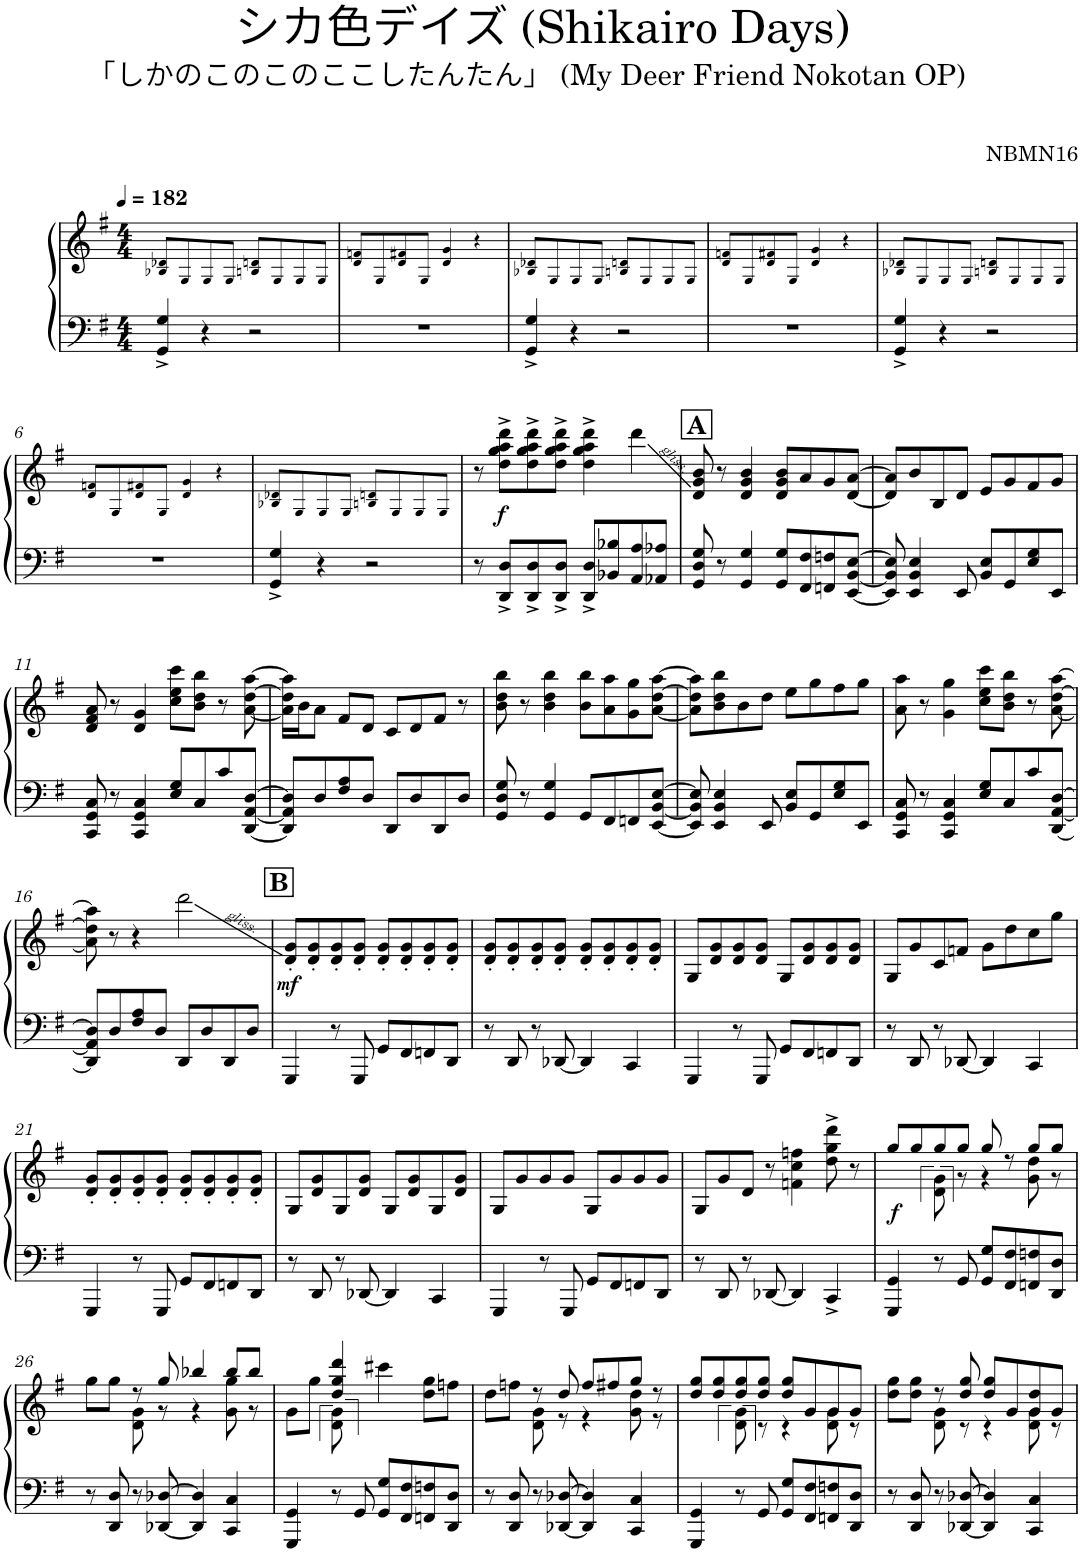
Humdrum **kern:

**kern	**kern	**dynam
*part1	*part1	*part1
*staff2	*staff1	*staff1/2
*I"Piano	*	*
*I'Pno.	*	*
*clefF4	*clefG2	*
*k[f#]	*k[f#]	*
*M4/4	*M4/4	*
*MM182	*MM182	*
=1	=1	=1
4GG/^ 4G/^	8B-X!/ 8d-X!/L	.
.	8G!/	.
4r	8G!/	.
.	8G!/J	.
2r	8Bn!/ 8dn!/L	.
.	8G!/	.
.	8G!/	.
.	8G!/J	.
=2	=2	=2
1r	8d!/ 8fn!/L	.
.	8G!/	.
.	8d!/ 8f#X!/	.
.	8G!/J	.
.	4d!/ 4g!/	.
.	4r	.
=3	=3	=3
4GG/^ 4G/^	8B-X!/ 8d-X!/L	.
.	8G!/	.
4r	8G!/	.
.	8G!/J	.
2r	8Bn!/ 8dn!/L	.
.	8G!/	.
.	8G!/	.
.	8G!/J	.
=4	=4	=4
1r	8d!/ 8fn!/L	.
.	8G!/	.
.	8d!/ 8f#X!/	.
.	8G!/J	.
.	4d!/ 4g!/	.
.	4r	.
=5	=5	=5
4GG/^ 4G/^	8B-X!/ 8d-X!/L	.
.	8G!/	.
4r	8G!/	.
.	8G!/J	.
2r	8Bn!/ 8dn!/L	.
.	8G!/	.
.	8G!/	.
.	8G!/J	.
!!LO:LB:g=z
=6	=6	=6
1r	8d!/ 8fn!/L	.
.	8G!/	.
.	8d!/ 8f#X!/	.
.	8G!/J	.
.	4d!/ 4g!/	.
.	4r	.
=7	=7	=7
4GG/^ 4G/^	8B-X!/ 8d-X!/L	.
.	8G!/	.
4r	8G!/	.
.	8G!/J	.
2r	8Bn!/ 8dn!/L	.
.	8G!/	.
.	8G!/	.
.	8G!/J	.
=8	=8	=8
8r	8r	.
!	!	!LO:DY:b
8DD/^ 8D/^L	8dd\^ 8gg\^ 8aa\^ 8ddd\^L	f
8DD/^ 8D/^	8dd\^ 8gg\^ 8aa\^ 8ddd\^	.
8DD/^ 8D/^J	8dd\^ 8gg\^ 8aa\^ 8ddd\^J	.
8DD/^ 8D/^L	4dd\^ 4gg\^ 4aa\^ 4ddd\^	.
8BB-X/ 8B-X/	.	.
8AA/ 8A/	4ddd\	.
8AA-X/ 8A-X/J	.	.
!!LO:REH:place=s1:a:B:cj:fs=14:t=A
=9	=9	=9
8GG/ 8D/ 8G/	8d/ 8g/ 8b/	.
8r	8r	.
4GG/ 4G/	4d/ 4g/ 4b/	.
8GG/ 8G/L	8d/ 8g/ 8b/L	.
8FF#/ 8F#/	8a/	.
8FFn/ 8Fn/	8g/	.
[8EE/ [8BB/ [8E/J	[8d/ [8a/J	.
=10	=10	=10
8EE/] 8BB/] 8E/]	8d/] 8a/]L	.
4EE/ 4BB/ 4E/	8b/	.
.	8B/	.
8EE/	8d/J	.
8BB/ 8E/L	8e/L	.
8GG/	8g/	.
8E/ 8G/	8f#/	.
8EE/J	8g/J	.
!!LO:LB:g=z
=11	=11	=11
8CC/ 8GG/ 8C/	8d/ 8f#/ 8a/	.
8r	8r	.
4CC/ 4GG/ 4C/	4d/ 4g/	.
8E/ 8G/L	8cc\ 8ee\ 8ccc\L	.
8C/	8b\ 8dd\ 8bb\J	.
8c/	8r	.
[8DD/ [8AA/ [8D/J	[8a\ [8dd\ [8aa\	.
=12	=12	=12
8DD/] 8AA/] 8D/]L	16a\] 16dd\] 16aa\]LL	.
.	16b\J	.
8D/	8a\J	.
8F#/ 8A/	8f#/L	.
8D/J	8d/J	.
8DD/L	8c/L	.
8D/	8d/	.
8DD/	8f#/J	.
8D/J	8r	.
=13	=13	=13
8GG/ 8D/ 8G/	8b\ 8dd\ 8bb\	.
8r	8r	.
4GG/ 4G/	4b\ 4dd\ 4bb\	.
8GG/L	8b\ 8bb\L	.
8FF#/	8a\ 8aa\	.
8FFn/	8g\ 8gg\	.
[8EE/ [8BB/ [8E/J	[8a\ [8dd\ [8aa\J	.
=14	=14	=14
8EE/] 8BB/] 8E/]	8a\] 8dd\] 8aa\]L	.
4EE/ 4BB/ 4E/	8b\ 8dd\ 8bb\	.
.	8b\	.
8EE/	8dd\J	.
8BB/ 8E/L	8ee\L	.
8GG/	8gg\	.
8E/ 8G/	8ff#\	.
8EE/J	8gg\J	.
=15	=15	=15
8CC/ 8GG/ 8C/	8a\ 8aa\	.
8r	8r	.
4CC/ 4GG/ 4C/	4g\ 4gg\	.
8E/ 8G/L	8cc\ 8ee\ 8ccc\L	.
8C/	8b\ 8dd\ 8bb\J	.
8c/	8r	.
[8DD/ [8AA/ [8D/J	[8a\ [8dd\ [8aa\	.
!!LO:LB:g=z
=16	=16	=16
8DD/] 8AA/] 8D/]L	8a\] 8dd\] 8aa\]	.
8D/	8r	.
8F#/ 8A/	4r	.
8D/J	.	.
8DD/L	2ddd\	.
8D/	.	.
8DD/	.	.
8D/J	.	.
!!LO:REH:place=s1:a:B:cj:fs=14:t=B
=17	=17	=17
!	!	!LO:DY:b
4GGG/	8d/' 8g/'L	mf
.	8d/' 8g/'	.
8r	8d/' 8g/'	.
8GGG/	8d/' 8g/'J	.
8GG/L	8d/' 8g/'L	.
8FF#/	8d/' 8g/'	.
8FFn/	8d/' 8g/'	.
8DD/J	8d/' 8g/'J	.
=18	=18	=18
8r	8d/' 8g/'L	.
8DD/	8d/' 8g/'	.
8r	8d/' 8g/'	.
[8DD-X/	8d/' 8g/'J	.
4DD-/]	8d/' 8g/'L	.
.	8d/' 8g/'	.
4CC/	8d/' 8g/'	.
.	8d/' 8g/'J	.
=19	=19	=19
4GGG/	8G/L	.
.	8d/ 8g/	.
8r	8d/ 8g/	.
8GGG/	8d/ 8g/J	.
8GG/L	8G/L	.
8FF#/	8d/ 8g/	.
8FFn/	8d/ 8g/	.
8DD/J	8d/ 8g/J	.
=20	=20	=20
8r	8G/L	.
8DD/	8g/	.
8r	8c/	.
[8DD-X/	8fn/J	.
4DD-/]	8g\L	.
.	8dd\	.
4CC/	8cc\	.
.	8gg\J	.
!!LO:LB:g=z
=21	=21	=21
4GGG/	8d/' 8g/'L	.
.	8d/' 8g/'	.
8r	8d/' 8g/'	.
8GGG/	8d/' 8g/'J	.
8GG/L	8d/' 8g/'L	.
8FF#/	8d/' 8g/'	.
8FFn/	8d/' 8g/'	.
8DD/J	8d/' 8g/'J	.
=22	=22	=22
8r	8G/L	.
8DD/	8d/ 8g/	.
8r	8G/	.
[8DD-X/	8d/ 8g/J	.
4DD-/]	8G/L	.
.	8d/ 8g/	.
4CC/	8G/	.
.	8d/ 8g/J	.
=23	=23	=23
4GGG/	8G/L	.
.	8g/	.
8r	8g/	.
8GGG/	8g/J	.
8GG/L	8G/L	.
8FF#/	8g/	.
8FFn/	8g/	.
8DD/J	8g/J	.
=24	=24	=24
8r	8G/L	.
8DD/	8g/	.
8r	8d/J	.
[8DD-X/	8r	.
4DD-/]	4fn\ 4cc\ 4ffn\	.
4CC^/	8dd\^ 8gg\^ 8ddd\^	.
.	8r	.
=25	=25	=25
*	*^	*
!	!	!	!LO:DY:b
4GGG/ 4GG/	8gg/L	4ryy	f
.	8gg/	.	.
8r	8gg/	8d\ 8g\	.
8GG/	8gg/J	8r	.
8GG/ 8G/L	8gg/	4r	.
8FF#/ 8F#/	8r	.	.
8FFn/ 8Fn/	8gg/L	8g\ 8dd\	.
8DD/ 8D/J	8gg/J	8r	.
!!LO:LB:g=z	!!
=26	=26	=26	=26
8r	8gg\L	4ryy	.
8DD/ 8D/	8gg\J	.	.
8r	8r	8d\ 8g\	.
[8DD-X/ [8D-X/	8gg/	8r	.
4DD-/] 4D-/]	4bb-X/	4r	.
4CC/ 4C/	8bb-/L	8g\ 8gg\	.
.	8bb-/J	8r	.
=27	=27	=27	=27
4GGG/ 4GG/	8g\L	4ryy	.
.	8gg\J	.	.
8r	4dd/ 4gg/ 4ddd/	8d\ 8g\	.
8GG/	.	2ryy	.
8GG/ 8G/L	4ccc#X\	.	.
8FF#/ 8F#/	.	.	.
8FFn/ 8Fn/	8dd\ 8gg\L	.	.
8DD/ 8D/J	8ffn\J	8ryy	.
=28	=28	=28	=28
8r	8dd\L	4ryy	.
8DD/ 8D/	8ffn\J	.	.
8r	8r	8d\ 8g\	.
[8DD-X/ [8D-X/	8dd/	8r	.
4DD-/] 4D-/]	8ff/L	4r	.
.	8ff#X/	.	.
4CC/ 4C/	8gg/J	8g\ 8dd\	.
.	8r	8r	.
=29	=29	=29	=29
4GGG/ 4GG/	8dd/ 8gg/L	4ryy	.
.	8dd/ 8gg/	.	.
8r	8dd/ 8gg/	8d\ 8g\	.
8GG/	8dd/ 8gg/J	8r	.
8GG/ 8G/L	8dd/ 8gg/L	4r	.
8FF#/ 8F#/	8g/	.	.
8FFn/ 8Fn/	8g/	8d\ 8g\	.
8DD/ 8D/J	8g/J	8r	.
=30	=30	=30	=30
8r	8dd\ 8gg\L	4ryy	.
8DD/ 8D/	8dd\ 8gg\J	.	.
8r	8r	8d\ 8g\	.
[8DD-X/ [8D-X/	8dd/ 8gg/	8r	.
4DD-/] 4D-/]	8dd/ 8gg/L	4r	.
.	8g/	.	.
4CC/ 4C/	8g/ 8dd/	8d\ 8g\	.
.	8g/J	8r	.
*	*v	*v	*
=	=	=
*-	*-	*-
